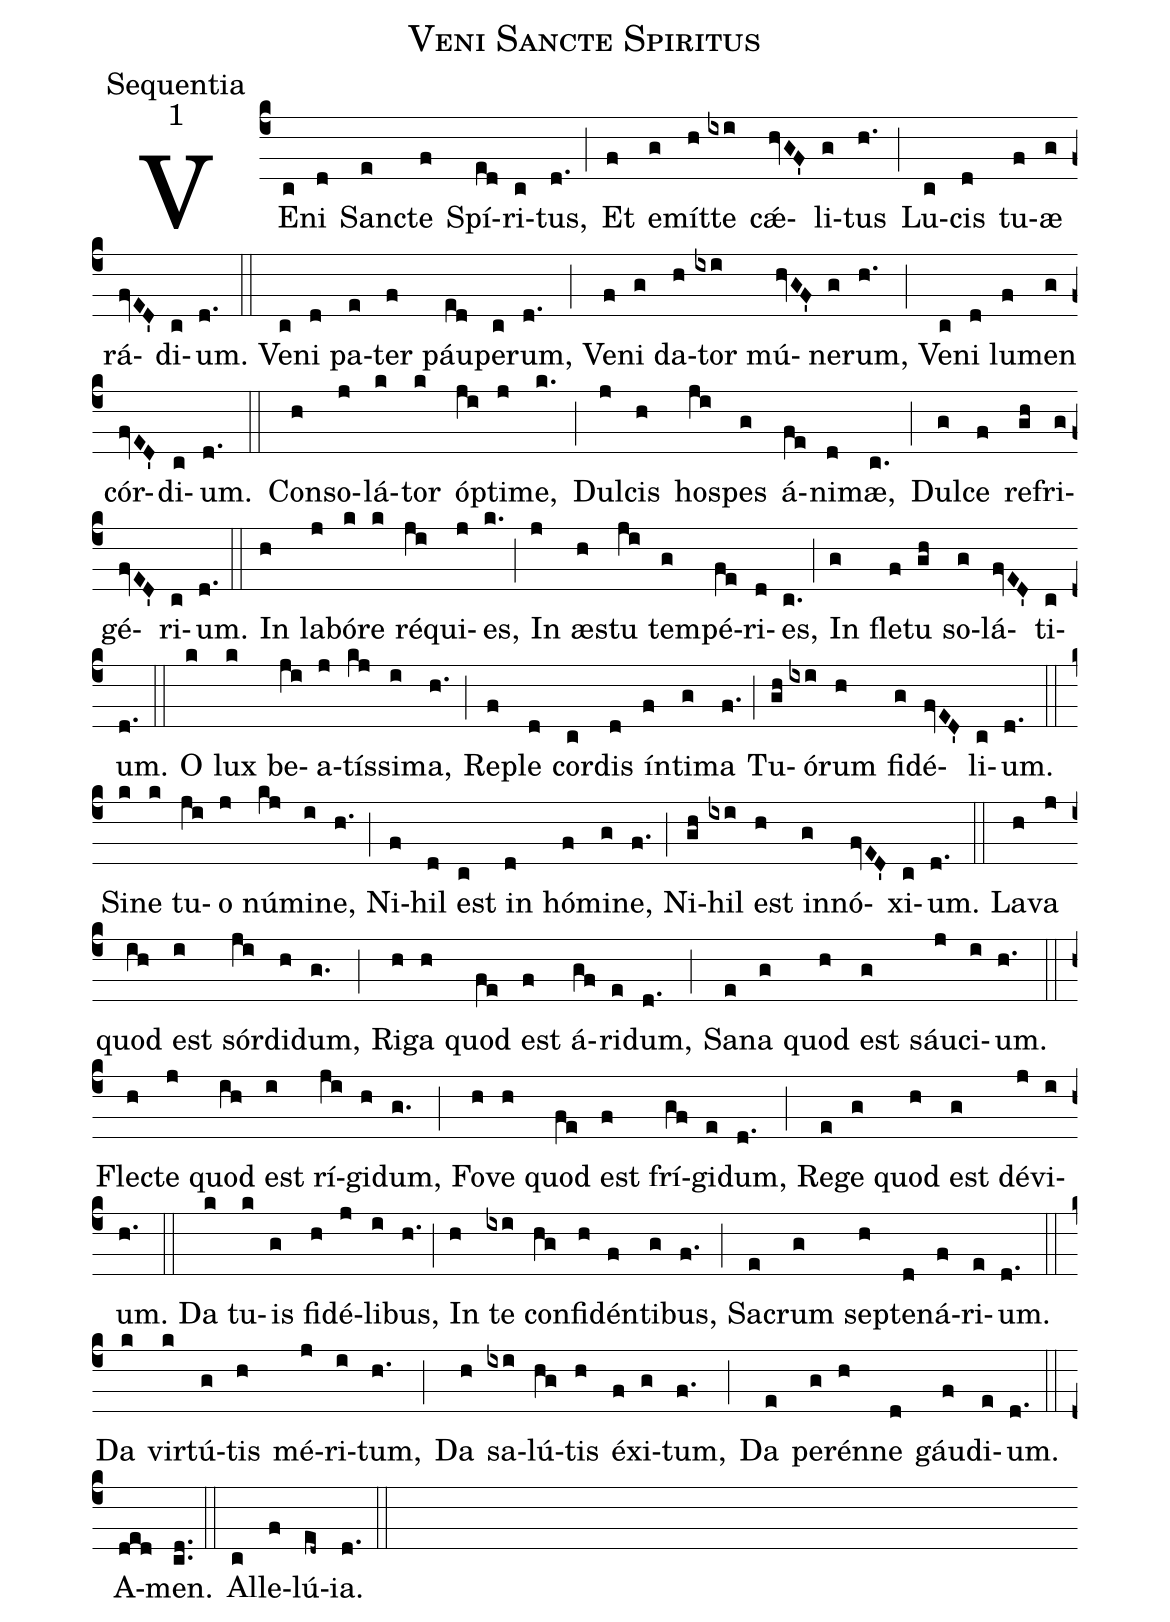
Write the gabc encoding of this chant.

name: Veni Sancte Spiritus;
office-part: Sequentia;
mode: 1;
%%
(c4)
VE(c)ni(d) Sanc(e)te(f) Spí(ed)ri(c)tus,(d.) (;)
Et(f) e(g)mít(h)te(ixi) cǽ(hvGF')li(g)tus(h.) (;)
Lu(c)cis(d) tu(f)æ(g) rá(fvED')di(c)um.(d.) (::)
Ve(c)ni(d) pa(e)ter(f) páu(ed)pe(c)rum,(d.) (;)
Ve(f)ni(g) da(h)tor(ixi) mú(hvGF')ne(g)rum,(h.) (;)
Ve(c)ni(d) lu(f)men(g) cór(fvED')di(c)um.(d.) (::)
Con(h)so(j)lá(k)tor(k) óp(ji)ti(j)me,(k.) (;)
Dul(j)cis(h) hos(ji)pes(g) á(fe)ni(d)mæ,(c.) (;)
Dul(g)ce(f) re(gh)fri(g)gé(fvED')ri(c)um.(d.) (::)
In(h) la(j)bó(k)re(k) ré(ji)qui(j)es,(k.) (;)
In(j) æs(h)tu(ji) tem(g)pé(fe)ri(d)es,(c.) (;)
In(g) fle(f)tu(gh) so(g)lá(fvED')ti(c)um.(d.) (::)
O(k) lux(k) be(ji)a(j)tís(kj)si(i)ma,(h.) (;)
Re(f)ple(d) cor(c)dis(d) ín(f)ti(g)ma(f.) (;)
Tu(gh)ó(ixi)rum(h) fi(g)dé(fvED')li(c)um.(d.) (::)
Si(k)ne(k) tu(ji)o(j) nú(kj)mi(i)ne,(h.) (;)
Ni(f)hil(d) est(c) in(d) hó(f)mi(g)ne,(f.) (;)
Ni(gh)hil(ixi) est(h) in(g)nó(fvED')xi(c)um.(d.) (::)
La(h)va(j) quod(ih) est(i) sór(ji)di(h)dum,(g.) (;)
Ri(h)ga(h) quod(fe) est(f) á(gf)ri(e)dum,(d.) (;)
Sa(e)na(g) quod(h) est(g) sáu(j)ci(i)um.(h.) (::)
Flec(h)te(j) quod(ih) est(i) rí(ji)gi(h)dum,(g.) (;)
Fo(h)ve(h) quod(fe) est(f) frí(gf)gi(e)dum,(d.) (;)
Re(e)ge(g) quod(h) est(g) dé(j)vi(i)um.(h.) (::)
Da(k) tu(k)is(g) fi(h)dé(j)li(i)bus,(h.) (;)
In(h) te(ixi) con(hg)fi(h)dén(f)ti(g)bus,(f.) (;)
Sac(e)rum(g) sep(h)te(d)ná(f)ri(e)um.(d.) (::)
Da(k) vir(k)tú(g)tis(h) mé(j)ri(i)tum,(h.) (;)
Da(h) sa(ixi)lú(hg)tis(h) éx(f)i(g)tum,(f.) (;)
Da(e) per(g)én(h)ne(d) gáu(f)di(e)um.(d.) (::)
A(ded)men.(cd..) (::)
Al(c)le(f)lú(ed~)ia.(d.) (::)
